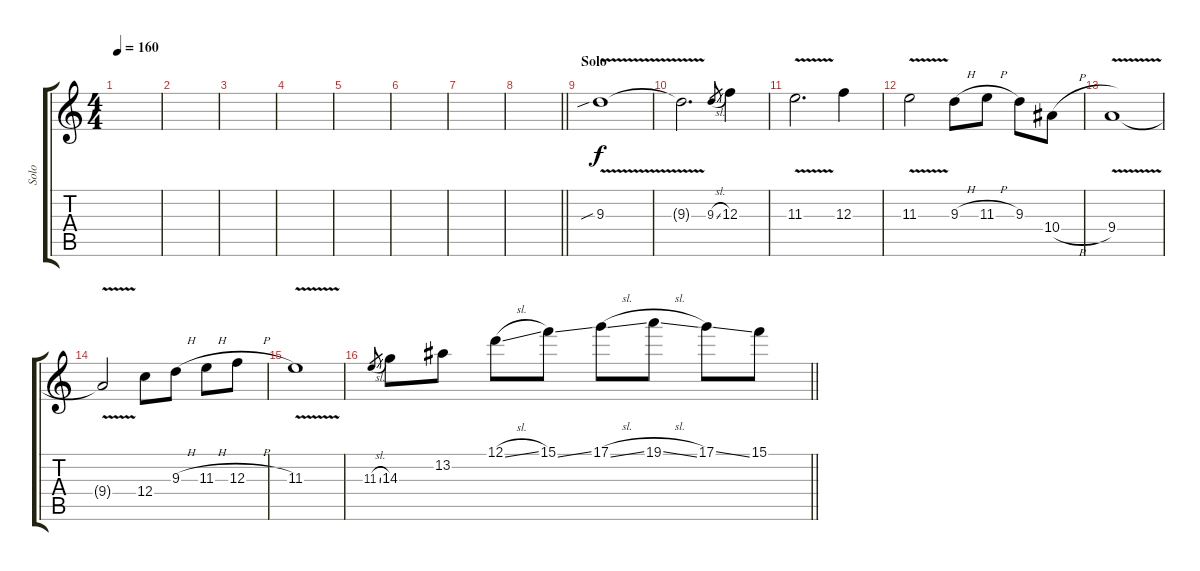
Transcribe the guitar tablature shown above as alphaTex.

\track ("Solo" "Solo") {instrument distortionguitar}
\staff {score tabs}
\tuning (D4 A3 F3 C3 G2 D2) {hide}
\ts (4 4)
\tempo 160
\clef g2
\ks c
|
|
|
|
|
|
|
\barLineRight lightlight
|
\section ("" "Solo")
9.3{v sib}.1 |
9.3{t}.2{d} 9.3{sl}.8{gr} 12.3.4 |
11.3{v}.2{d} 12.3.4 |
11.3{v}.2 9.3{h}.8 11.3{h}.8 9.3.8 10.4{h}.8 |
9.4{v}.1 |
9.4{t}.2 12.4.8 9.3{h}.8 11.3{h}.8 12.3{h}.8 |
11.3{v}.1 |
\barLineRight lightlight
11.3{sl}.8{gr} 14.3.8 13.2.8 12.1{sl}.8 15.1{ss}.8 17.1{sl}.8 19.1{sl}.8 17.1{ss}.8 15.1{sl}.8
